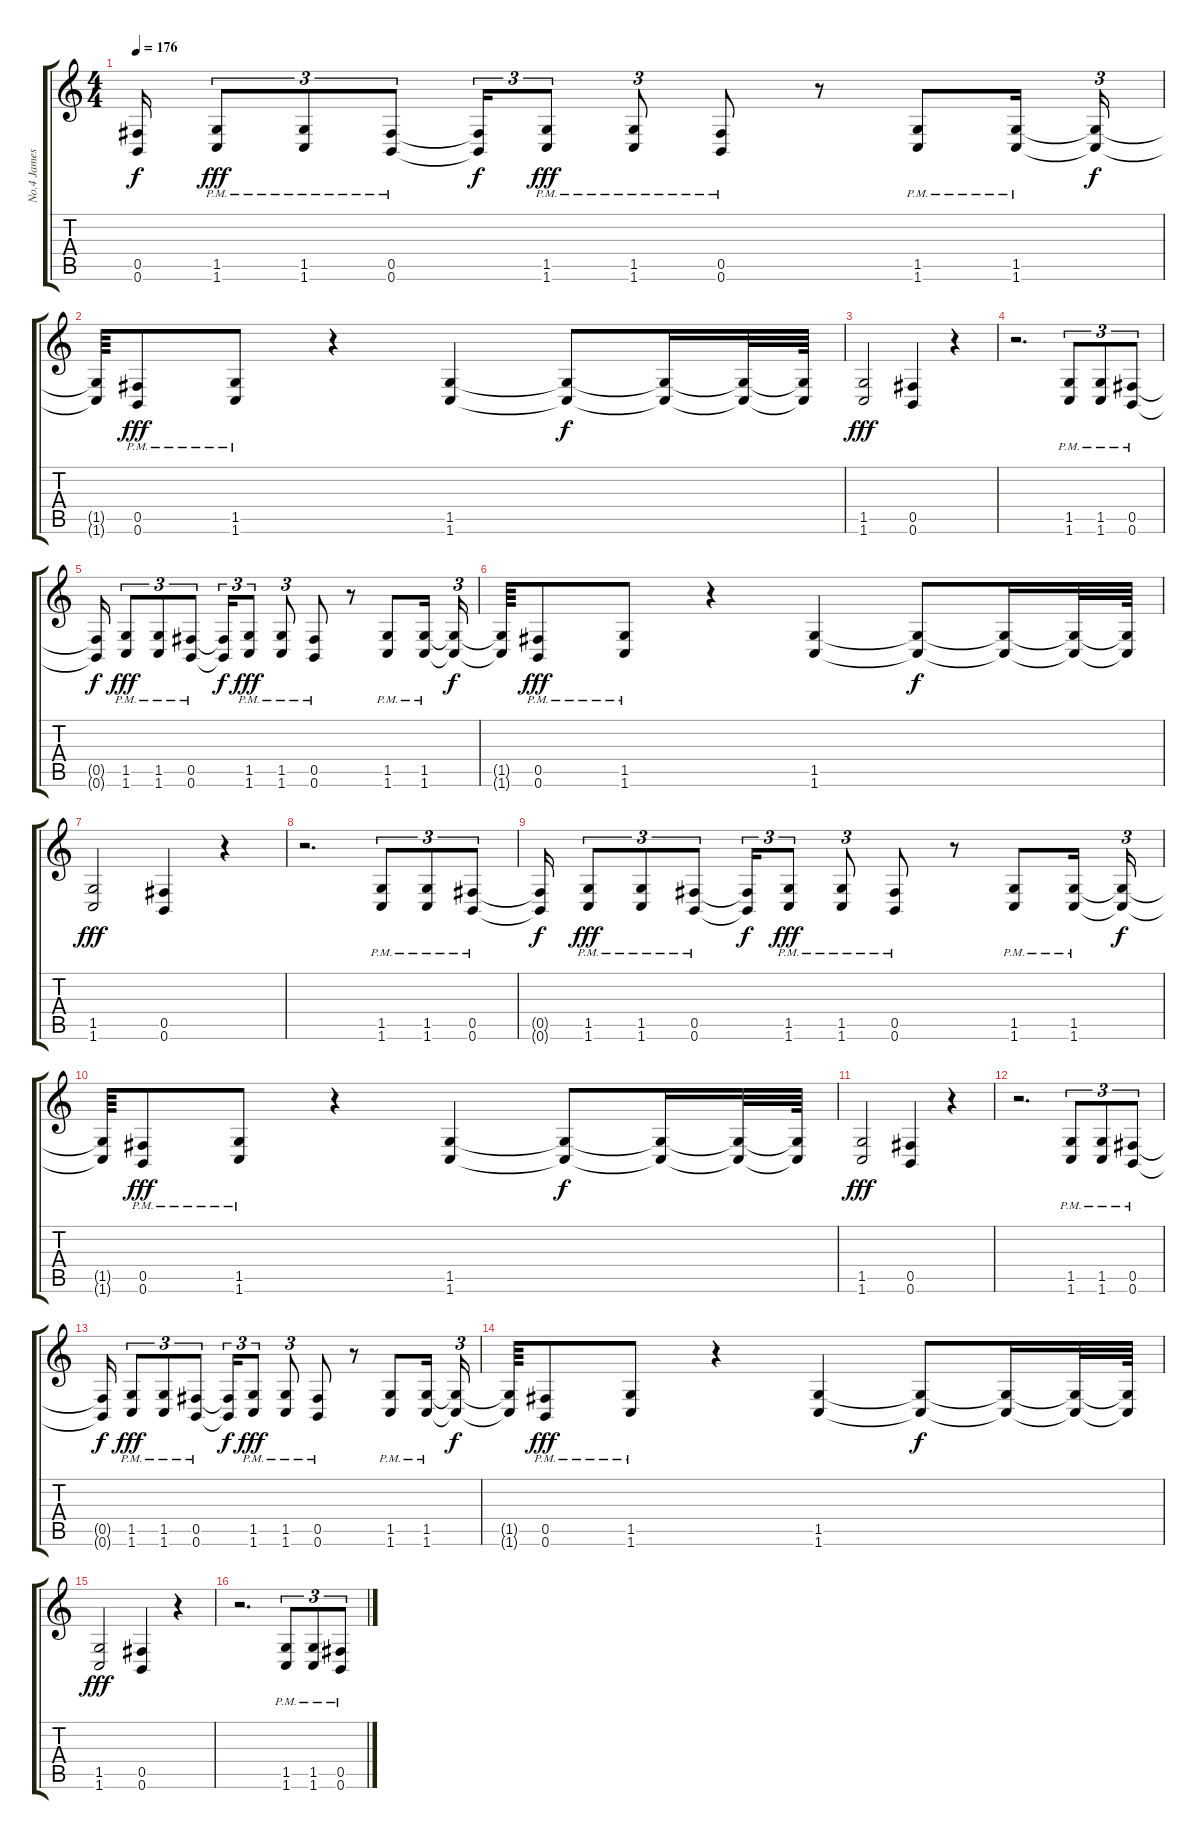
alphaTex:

\track ("No.4 James" "No.4 James") {instrument distortionguitar}
\staff {score tabs}
\tuning (Db4 Ab3 E3 B2 Gb2 B1) {hide}
\ts (4 4)
\tempo 176
\clef g2
\ks c
(0.5{t} 0.6{t}).16{dy f} (1.5{pm} 1.6{pm}).8{tu (3 2) dy fff} (1.5{pm} 1.6{pm}).8{tu (3 2)} (0.5{pm} 0.6{pm}).8{tu (3 2)} (0.5{t} 0.6{t}).16{tu (3 2) dy f} (1.5{pm} 1.6{pm}).8{tu (3 2) dy fff} (1.5{pm} 1.6{pm}).8{tu (3 2)} (0.5{pm} 0.6{pm}).8 r.8 (1.5{pm} 1.6{pm}).8 (1.5{pm} 1.6{pm}).16 (1.5{t} 1.6{t}).16{tu (3 2) dy f} |
(1.5{t} 1.6{t}).64 (0.5{pm} 0.6{pm}).8{dy fff} (1.5{pm} 1.6{pm}).8 r.4 (1.5 1.6).4 (1.5{t} 1.6{t}).8{dy f} (1.5{t} 1.6{t}).16 (1.5{t} 1.6{t}).32 (1.5{t} 1.6{t}).64 |
(1.5 1.6).2{dy fff volume 14} (0.5 0.6).4 r.4 |
r.2{d} (1.5{pm} 1.6{pm}).8{tu (3 2)} (1.5{pm} 1.6{pm}).8{tu (3 2)} (0.5{pm} 0.6{pm}).8{tu (3 2)} |
(0.5{t} 0.6{t}).16{dy f} (1.5{pm} 1.6{pm}).8{tu (3 2) dy fff} (1.5{pm} 1.6{pm}).8{tu (3 2)} (0.5{pm} 0.6{pm}).8{tu (3 2)} (0.5{t} 0.6{t}).16{tu (3 2) dy f} (1.5{pm} 1.6{pm}).8{tu (3 2) dy fff} (1.5{pm} 1.6{pm}).8{tu (3 2)} (0.5{pm} 0.6{pm}).8 r.8 (1.5{pm} 1.6{pm}).8 (1.5{pm} 1.6{pm}).16 (1.5{t} 1.6{t}).16{tu (3 2) dy f} |
(1.5{t} 1.6{t}).64 (0.5{pm} 0.6{pm}).8{dy fff} (1.5{pm} 1.6{pm}).8 r.4 (1.5 1.6).4 (1.5{t} 1.6{t}).8{dy f} (1.5{t} 1.6{t}).16 (1.5{t} 1.6{t}).32 (1.5{t} 1.6{t}).64 |
(1.5 1.6).2{dy fff volume 14} (0.5 0.6).4 r.4 |
r.2{d} (1.5{pm} 1.6{pm}).8{tu (3 2)} (1.5{pm} 1.6{pm}).8{tu (3 2)} (0.5{pm} 0.6{pm}).8{tu (3 2)} |
(0.5{t} 0.6{t}).16{dy f} (1.5{pm} 1.6{pm}).8{tu (3 2) dy fff} (1.5{pm} 1.6{pm}).8{tu (3 2)} (0.5{pm} 0.6{pm}).8{tu (3 2)} (0.5{t} 0.6{t}).16{tu (3 2) dy f} (1.5{pm} 1.6{pm}).8{tu (3 2) dy fff} (1.5{pm} 1.6{pm}).8{tu (3 2)} (0.5{pm} 0.6{pm}).8 r.8 (1.5{pm} 1.6{pm}).8 (1.5{pm} 1.6{pm}).16 (1.5{t} 1.6{t}).16{tu (3 2) dy f} |
(1.5{t} 1.6{t}).64 (0.5{pm} 0.6{pm}).8{dy fff} (1.5{pm} 1.6{pm}).8 r.4 (1.5 1.6).4 (1.5{t} 1.6{t}).8{dy f} (1.5{t} 1.6{t}).16 (1.5{t} 1.6{t}).32 (1.5{t} 1.6{t}).64 |
(1.5 1.6).2{dy fff volume 14} (0.5 0.6).4 r.4 |
r.2{d} (1.5{pm} 1.6{pm}).8{tu (3 2)} (1.5{pm} 1.6{pm}).8{tu (3 2)} (0.5{pm} 0.6{pm}).8{tu (3 2)} |
(0.5{t} 0.6{t}).16{dy f} (1.5{pm} 1.6{pm}).8{tu (3 2) dy fff} (1.5{pm} 1.6{pm}).8{tu (3 2)} (0.5{pm} 0.6{pm}).8{tu (3 2)} (0.5{t} 0.6{t}).16{tu (3 2) dy f} (1.5{pm} 1.6{pm}).8{tu (3 2) dy fff} (1.5{pm} 1.6{pm}).8{tu (3 2)} (0.5{pm} 0.6{pm}).8 r.8 (1.5{pm} 1.6{pm}).8 (1.5{pm} 1.6{pm}).16 (1.5{t} 1.6{t}).16{tu (3 2) dy f} |
(1.5{t} 1.6{t}).64 (0.5{pm} 0.6{pm}).8{dy fff} (1.5{pm} 1.6{pm}).8 r.4 (1.5 1.6).4 (1.5{t} 1.6{t}).8{dy f} (1.5{t} 1.6{t}).16 (1.5{t} 1.6{t}).32 (1.5{t} 1.6{t}).64 |
(1.5 1.6).2{dy fff volume 14} (0.5 0.6).4 r.4 |
r.2{d} (1.5{pm} 1.6{pm}).8{tu (3 2)} (1.5{pm} 1.6{pm}).8{tu (3 2)} (0.5{pm} 0.6{pm}).8{tu (3 2)}
